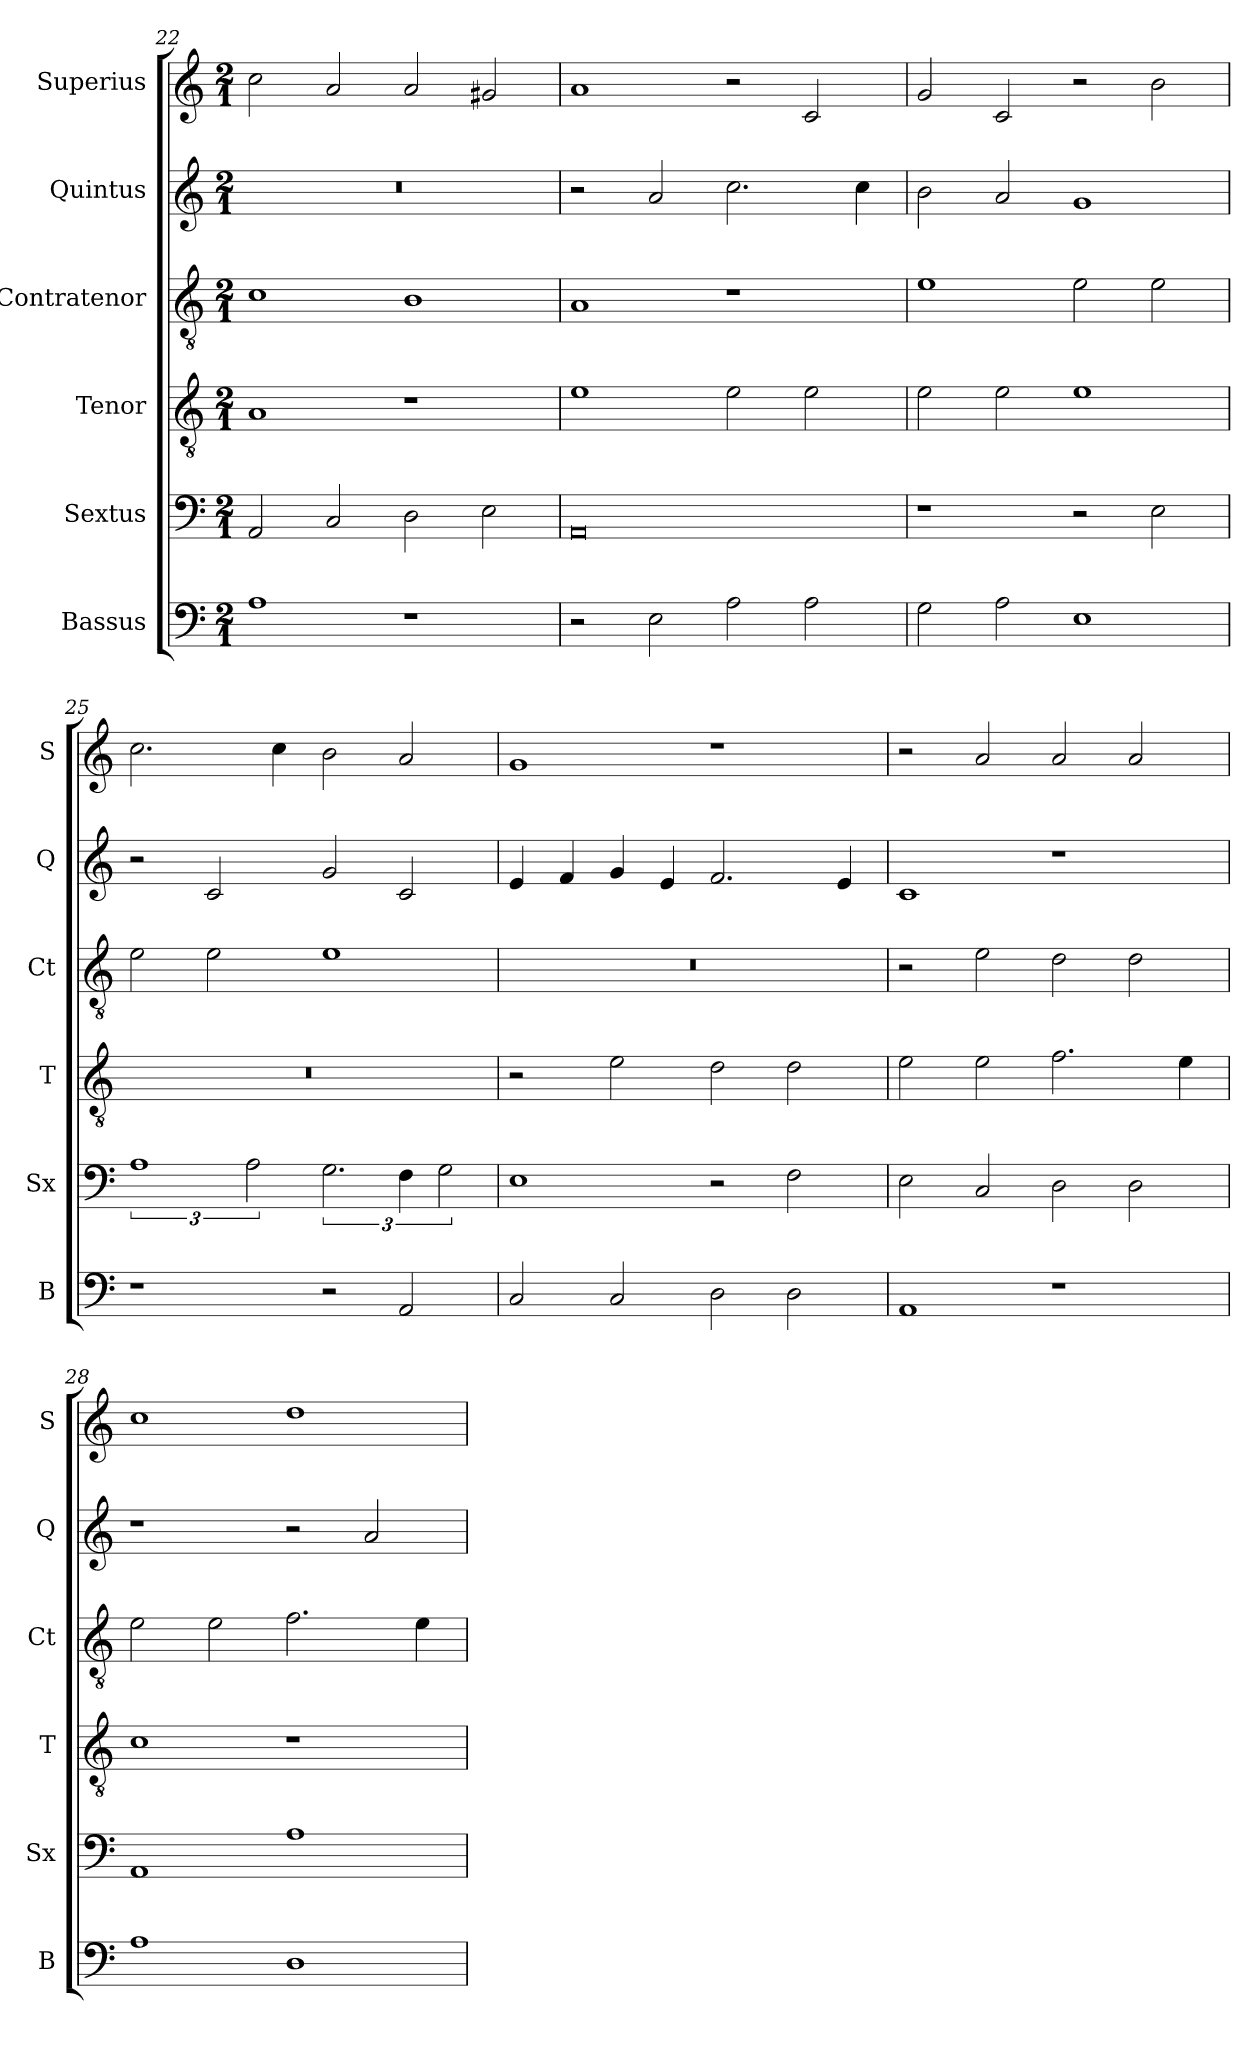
**kern	**kern	**kern	**kern	**kern	**kern
*part6	*part5	*part4	*part3	*part2	*part1
*staff6	*staff5	*staff4	*staff3	*staff2	*staff1
*I"Bassus	*I"Sextus	*I"Tenor	*I"Contratenor	*I"Quintus	*I"Superius
*I'B	*I'Sx	*I'T	*I'Ct	*I'Q	*I'S
*clefF4	*clefF4	*clefGv2	*clefGv2	*clefG2	*clefG2
*k[]	*k[]	*k[]	*k[]	*k[]	*k[]
*M2/1	*M2/1	*M2/1	*M2/1	*M2/1	*M2/1
=22	=22	=22	=22	=22	=22
1A	2AA/	1A	1c	0r	2cc\
.	2C/	.	.	.	2a/
1r	2D\	1r	1B	.	2a/
.	2E\	.	.	.	2g#X/
=23	=23	=23	=23	=23	=23
2r	0AA	1e	1A	2r	1a
2E\	.	.	.	2a/	.
2A\	.	2e\	1r	2.cc\	2r
2A\	.	2e\	.	.	2c/
.	.	.	.	4cc\	.
=24	=24	=24	=24	=24	=24
2G\	1r	2e\	1e	2b\	2g/
2A\	.	2e\	.	2a/	2c/
1E	2r	1e	2e\	1g	2r
.	2E\	.	2e\	.	2b\
=25	=25	=25	=25	=25	=25
1r	3%2A	0r	2e\	2r	2.cc\
.	.	.	2e\	2c/	.
.	3A\	.	.	.	.
.	.	.	.	.	4cc\
2r	3.G\	.	1e	2g/	2b\
2AA/	6F\	.	.	2c/	2a/
.	3G\	.	.	.	.
=26	=26	=26	=26	=26	=26
2C/	1E	2r	0r	4e/	1g
.	.	.	.	4f/	.
2C/	.	2e\	.	4g/	.
.	.	.	.	4e/	.
2D\	2r	2d\	.	2.f/	1r
2D\	2F\	2d\	.	.	.
.	.	.	.	4e/	.
=27	=27	=27	=27	=27	=27
1AA	2E\	2e\	2r	1c	2r
.	2C/	2e\	2e\	.	2a/
1r	2D\	2.f\	2d\	1r	2a/
.	2D\	.	2d\	.	2a/
.	.	4e\	.	.	.
=28	=28	=28	=28	=28	=28
1A	1AA	1c	2e\	1r	1cc
.	.	.	2e\	.	.
1D	1A	1r	2.f\	2r	1dd
.	.	.	.	2a/	.
.	.	.	4e\	.	.
=	=	=	=	=	=
*-	*-	*-	*-	*-	*-
